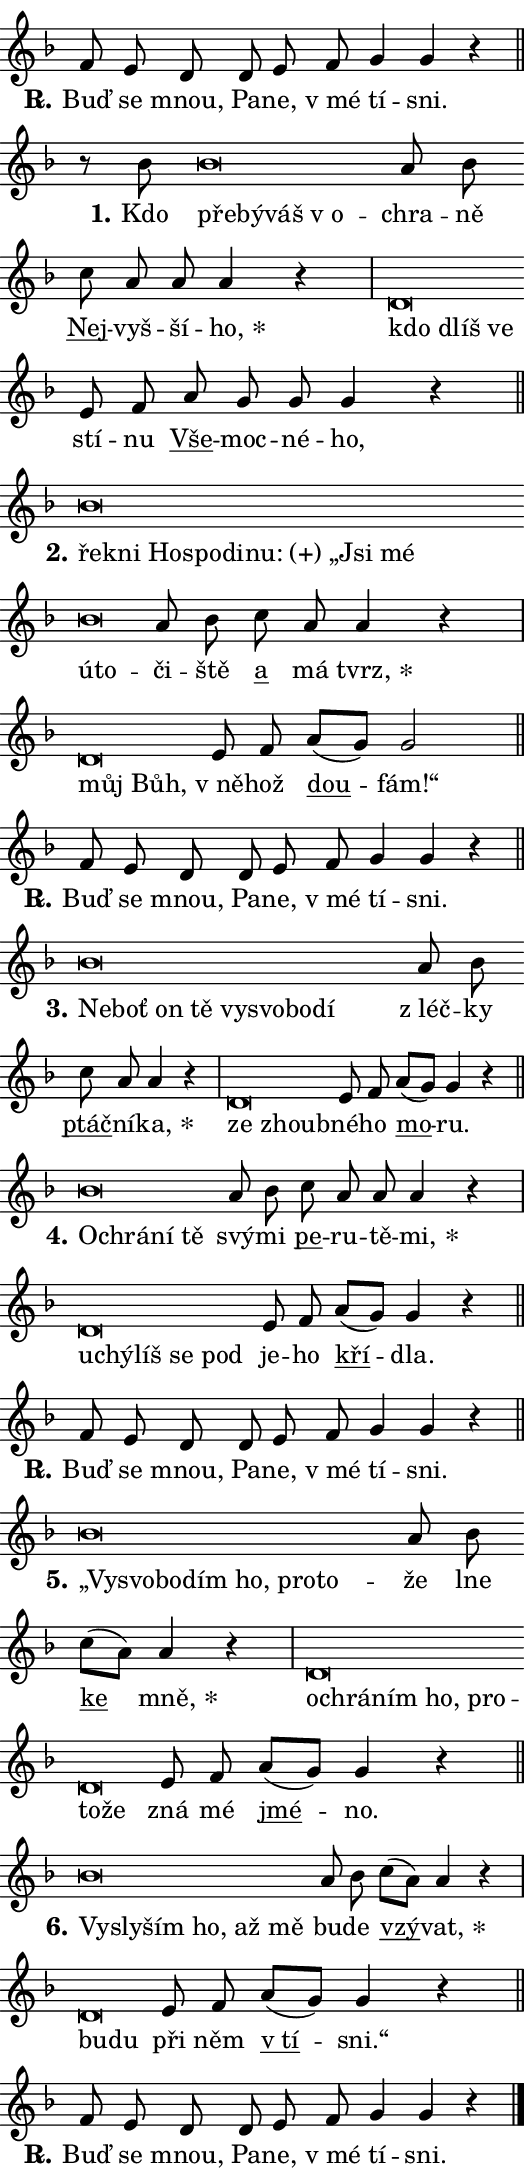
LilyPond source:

\version "2.24.0"
\header { tagline = "" }
\paper {
  indent = 0\cm
  top-margin = 0\cm
  right-margin = 0.13\cm % to fit lyric hyphens
  bottom-margin = 0\cm
  left-margin = 0\cm
  paper-width = 9\cm
  page-breaking = #ly:one-page-breaking
  system-system-spacing.basic-distance = #11
  score-system-spacing.basic-distance = #11
  ragged-last = ##f
}


%% Author: Thomas Morley
%% https://lists.gnu.org/archive/html/lilypond-user/2020-05/msg00002.html
#(define (line-position grob)
"Returns position of @var[grob} in current system:
   @code{'start}, if at first time-step
   @code{'end}, if at last time-step
   @code{'middle} otherwise
"
  (let* ((col (ly:item-get-column grob))
         (ln (ly:grob-object col 'left-neighbor))
         (rn (ly:grob-object col 'right-neighbor))
         (col-to-check-left (if (ly:grob? ln) ln col))
         (col-to-check-right (if (ly:grob? rn) rn col))
         (break-dir-left
           (and
             (ly:grob-property col-to-check-left 'non-musical #f)
             (ly:item-break-dir col-to-check-left)))
         (break-dir-right
           (and
             (ly:grob-property col-to-check-right 'non-musical #f)
             (ly:item-break-dir col-to-check-right))))
        (cond ((eqv? 1 break-dir-left) 'start)
              ((eqv? -1 break-dir-right) 'end)
              (else 'middle))))

#(define (tranparent-at-line-position vctor)
  (lambda (grob)
  "Relying on @code{line-position} select the relevant enry from @var{vctor}.
Used to determine transparency,"
    (case (line-position grob)
      ((end) (not (vector-ref vctor 0)))
      ((middle) (not (vector-ref vctor 1)))
      ((start) (not (vector-ref vctor 2))))))

noteHeadBreakVisibility =
#(define-music-function (break-visibility)(vector?)
"Makes @code{NoteHead}s transparent relying on @var{break-visibility}"
#{
  \override NoteHead.transparent =
    #(tranparent-at-line-position break-visibility)
#})

#(define delete-ledgers-for-transparent-note-heads
  (lambda (grob)
    "Reads whether a @code{NoteHead} is transparent.
If so this @code{NoteHead} is removed from @code{'note-heads} from
@var{grob}, which is supposed to be @code{LedgerLineSpanner}.
As a result ledgers are not printed for this @code{NoteHead}"
    (let* ((nhds-array (ly:grob-object grob 'note-heads))
           (nhds-list
             (if (ly:grob-array? nhds-array)
                 (ly:grob-array->list nhds-array)
                 '()))
           ;; Relies on the transparent-property being done before
           ;; Staff.LedgerLineSpanner.after-line-breaking is executed.
           ;; This is fragile ...
           (to-keep
             (remove
               (lambda (nhd)
                 (ly:grob-property nhd 'transparent #f))
               nhds-list)))
      ;; TODO find a better method to iterate over grob-arrays, similiar
      ;; to filter/remove etc for lists
      ;; For now rebuilt from scratch
      (set! (ly:grob-object grob 'note-heads)  '())
      (for-each
        (lambda (nhd)
          (ly:pointer-group-interface::add-grob grob 'note-heads nhd))
        to-keep))))

squashNotes = {
  \override NoteHead.X-extent = #'(-0.2 . 0.2)
  \override NoteHead.Y-extent = #'(-0.75 . 0)
  \override NoteHead.stencil =
    #(lambda (grob)
       (let ((pos (ly:grob-property grob 'staff-position)))
         (begin
           (if (< pos -7) (display "ERROR: Lower brevis then expected\n") (display ""))
           (if (<= pos -6) ly:text-interface::print ly:note-head::print))))
}
unSquashNotes = {
  \revert NoteHead.X-extent
  \revert NoteHead.Y-extent
  \revert NoteHead.stencil
}

hideNotes = \noteHeadBreakVisibility #begin-of-line-visible
unHideNotes = \noteHeadBreakVisibility #all-visible

% work-around for resetting accidentals
% https://lilypond.org/doc/v2.23/Documentation/notation/displaying-rhythms#unmetered-music
cadenzaMeasure = {
  \cadenzaOff
  \partial 1024 s1024
  \cadenzaOn
}

#(define-markup-command (accent layout props text) (markup?)
  "Underline accented syllable"
  (interpret-markup layout props
    #{\markup \override #'(offset . 4.3) \underline { #text }#}))

responsum = \markup \concat {
  "R" \hspace #-1.05 \path #0.1 #'((moveto 0 0.07) (lineto 0.9 0.8)) \hspace #0.05 "."
}

spaceSize = #0.6828661417322834 % exact space size for TeX Gyre Schola

\layout {
  \context {
    \Staff
    \remove "Time_signature_engraver"
    \override LedgerLineSpanner.after-line-breaking = #delete-ledgers-for-transparent-note-heads
  }
  \context {
    \Lyrics {
      \override LyricSpace.minimum-distance = \spaceSize
      \override LyricText.font-name = #"TeX Gyre Schola"
      \override LyricText.font-size = 1
      \override StanzaNumber.font-name = #"TeX Gyre Schola Bold"
      \override StanzaNumber.font-size = 1
    }
  }
  \context {
    \Score 
    \override NoteHead.text =
      #(lambda (grob) 
        (let ((pos (ly:grob-property grob 'staff-position)))
          #{\markup {
            \combine
              \halign #-0.55 \raise #(if (= pos -6) 0 0.5) \override #'(thickness . 2) \draw-line #'(3.2 . 0)
              \musicglyph "noteheads.sM1"
          }#}))
  }
}

% magnetic-lyrics.ily
%
%   written by
%     Jean Abou Samra <jean@abou-samra.fr>
%     Werner Lemberg <wl@gnu.org>
%
%   adapted by
%     Jiri Hon <jiri.hon@gmail.com>
%
% Version 2022-Apr-15

% https://www.mail-archive.com/lilypond-user@gnu.org/msg149350.html

#(define (Left_hyphen_pointer_engraver context)
   "Collect syllable-hyphen-syllable occurrences in lyrics and store
them in properties.  This engraver only looks to the left.  For
example, if the lyrics input is @code{foo -- bar}, it does the
following.

@itemize @bullet
@item
Set the @code{text} property of the @code{LyricHyphen} grob between
@q{foo} and @q{bar} to @code{foo}.

@item
Set the @code{left-hyphen} property of the @code{LyricText} grob with
text @q{foo} to the @code{LyricHyphen} grob between @q{foo} and
@q{bar}.
@end itemize

Use this auxiliary engraver in combination with the
@code{lyric-@/text::@/apply-@/magnetic-@/offset!} hook."
   (let ((hyphen #f)
         (text #f))
     (make-engraver
      (acknowledgers
       ((lyric-syllable-interface engraver grob source-engraver)
        (set! text grob)))
      (end-acknowledgers
       ((lyric-hyphen-interface engraver grob source-engraver)
        ;(when (not (grob::has-interface grob 'lyric-space-interface))
          (set! hyphen grob)));)
      ((stop-translation-timestep engraver)
       (when (and text hyphen)
         (ly:grob-set-object! text 'left-hyphen hyphen))
       (set! text #f)
       (set! hyphen #f)))))

#(define (lyric-text::apply-magnetic-offset! grob)
   "If the space between two syllables is less than the value in
property @code{LyricText@/.details@/.squash-threshold}, move the right
syllable to the left so that it gets concatenated with the left
syllable.

Use this function as a hook for
@code{LyricText@/.after-@/line-@/breaking} if the
@code{Left_@/hyphen_@/pointer_@/engraver} is active."
   (let ((hyphen (ly:grob-object grob 'left-hyphen #f)))
     (when hyphen
       (let ((left-text (ly:spanner-bound hyphen LEFT)))
         (when (grob::has-interface left-text 'lyric-syllable-interface)
           (let* ((common (ly:grob-common-refpoint grob left-text X))
                  (this-x-ext (ly:grob-extent grob common X))
                  (left-x-ext
                   (begin
                     ;; Trigger magnetism for left-text.
                     (ly:grob-property left-text 'after-line-breaking)
                     (ly:grob-extent left-text common X)))
                  ;; `delta` is the gap width between two syllables.
                  (delta (- (interval-start this-x-ext)
                            (interval-end left-x-ext)))
                  (details (ly:grob-property grob 'details))
                  (threshold (assoc-get 'squash-threshold details 0.2)))
             (when (< delta threshold)
               (let* (;; We have to manipulate the input text so that
                      ;; ligatures crossing syllable boundaries are not
                      ;; disabled.  For languages based on the Latin
                      ;; script this is essentially a beautification.
                      ;; However, for non-Western scripts it can be a
                      ;; necessity.
                      (lt (ly:grob-property left-text 'text))
                      (rt (ly:grob-property grob 'text))
                      (is-space (grob::has-interface hyphen 'lyric-space-interface))
                      (space (if is-space " " ""))
                      (extra-delta (if is-space spaceSize 0))
                      ;; Append new syllable.
                      (ltrt-space (if (and (string? lt) (string? rt))
                                (string-append lt space rt)
                                (make-concat-markup (list lt space rt))))
                      ;; Right-align `ltrt` to the right side.
                      (ltrt-space-markup (grob-interpret-markup
                               grob
                               (make-translate-markup
                                (cons (interval-length this-x-ext) 0)
                                (make-right-align-markup ltrt-space)))))
                 (begin
                   ;; Don't print `left-text`.
                   (ly:grob-set-property! left-text 'stencil #f)
                   ;; Set text and stencil (which holds all collected
                   ;; syllables so far) and shift it to the left.
                   (ly:grob-set-property! grob 'text ltrt-space)
                   (ly:grob-set-property! grob 'stencil ltrt-space-markup)
                   (ly:grob-translate-axis! grob (- (- delta extra-delta)) X))))))))))


#(define (lyric-hyphen::displace-bounds-first grob)
   ;; Make very sure this callback isn't triggered too early.
   (let ((left (ly:spanner-bound grob LEFT))
         (right (ly:spanner-bound grob RIGHT)))
     (ly:grob-property left 'after-line-breaking)
     (ly:grob-property right 'after-line-breaking)
     (ly:lyric-hyphen::print grob)))

squashThreshold = #0.4

\layout {
  \context {
    \Lyrics
    \consists #Left_hyphen_pointer_engraver
    \override LyricText.after-line-breaking =
      #lyric-text::apply-magnetic-offset!
    \override LyricHyphen.stencil = #lyric-hyphen::displace-bounds-first
    \override LyricText.details.squash-threshold = \squashThreshold
    \override LyricHyphen.minimum-distance = 0
    \override LyricHyphen.minimum-length = \squashThreshold
  }
}

squashText = \override LyricText.details.squash-threshold = 9999
unSquashText = \override LyricText.details.squash-threshold = \squashThreshold

leftText = \override LyricText.self-alignment-X = #LEFT
unLeftText = \revert LyricText.self-alignment-X

starOffset = #(lambda (grob) 
                (let ((x_offset (ly:self-alignment-interface::aligned-on-x-parent grob)))
                  (if (= x_offset 0) 0 (+ x_offset 1.2))))

star = #(define-music-function (syllable)(string?)
"Append star separator at the end of a syllable"
#{
  \once \override LyricText.X-offset = #starOffset
  \lyricmode { \markup {
    #syllable
    \override #'((font-name . "TeX Gyre Schola Bold")) \hspace #0.2 \lower #0.65 \larger "*"
  } }
#})

starAccent = #(define-music-function (syllable)(string?)
"Append star separator at the end of a syllable and make accent"
#{
  \once \override LyricText.X-offset = #starOffset
  \lyricmode { \markup {
    \accent #syllable
    \override #'((font-name . "TeX Gyre Schola Bold")) \hspace #0.2 \lower #0.65 \larger "*"
  } }
#})

breath = #(define-music-function (syllable)(string?)
"Append breathing indicator at the end of a syllable"
#{
  \lyricmode { \markup { #syllable "+" } }
#})

optionalBreath = #(define-music-function (syllable)(string?)
"Append optional breathing indicator at the end of a syllable"
#{
  \lyricmode { \markup { #syllable "(+)" } }
#})


\score {
    <<
        \new Voice = "melody" { \cadenzaOn \key f \major \relative { f'8 e d \bar "" d e f \bar "" g4 g r \cadenzaMeasure \bar "||" \break } }
        \new Lyrics \lyricsto "melody" { \lyricmode { \set stanza = \responsum
Buď se mnou, Pa -- ne, "v mé" tí -- sni. } }
    >>
    \layout {}
}

\score {
    <<
        \new Voice = "melody" { \cadenzaOn \key f \major \relative { r8 bes'8 \squashNotes bes\breve*1/16 \hideNotes \breve*1/16 \bar "" \breve*1/16 \breve*1/16 \bar "" \unHideNotes \unSquashNotes a8 bes \bar "" c a a a4 r \cadenzaMeasure \bar "|" \squashNotes d,\breve*1/16 \hideNotes \breve*1/16 \breve*1/16 \bar "" \unHideNotes \unSquashNotes e8 f \bar "" a g g g4 r \cadenzaMeasure \bar "||" \break } }
        \new Lyrics \lyricsto "melody" { \lyricmode { \set stanza = "1."
Kdo \leftText pře -- \squashText bý -- váš "v o" -- \unLeftText \unSquashText chra -- ně \markup \accent Nej -- vyš -- ší -- \star ho, \leftText kdo \squashText dlíš ve \unLeftText \unSquashText stí -- nu \markup \accent Vše -- moc -- né -- ho, } }
    >>
    \layout {}
}

\score {
    <<
        \new Voice = "melody" { \cadenzaOn \key f \major \relative { \squashNotes bes'\breve*1/16 \hideNotes \breve*1/16 \bar "" \breve*1/16 \bar "" \breve*1/16 \bar "" \breve*1/16 \bar "" \breve*1/16 \bar "" \breve*1/16 \bar "" \breve*1/16 \bar "" \breve*1/16 \breve*1/16 \bar "" \unHideNotes \unSquashNotes a8 bes \bar "" c a a4 r \cadenzaMeasure \bar "|" \squashNotes d,\breve*1/16 \hideNotes \breve*1/16 \bar "" \unHideNotes \unSquashNotes e8 f \bar "" a[( g)] g2 \cadenzaMeasure \bar "||" \break } }
        \new Lyrics \lyricsto "melody" { \lyricmode { \set stanza = "2."
\leftText řek -- \squashText ni Ho -- spo -- di -- \optionalBreath nu: „Jsi mé ú -- to -- \unLeftText \unSquashText či -- ště \markup \accent a má \star tvrz, \leftText můj \squashText Bůh, \unLeftText \unSquashText "v ně" -- hož \markup \accent dou -- fám!“ } }
    >>
    \layout {}
}

\score {
    <<
        \new Voice = "melody" { \cadenzaOn \key f \major \relative { f'8 e d \bar "" d e f \bar "" g4 g r \cadenzaMeasure \bar "||" \break } }
        \new Lyrics \lyricsto "melody" { \lyricmode { \set stanza = \responsum
Buď se mnou, Pa -- ne, "v mé" tí -- sni. } }
    >>
    \layout {}
}

\score {
    <<
        \new Voice = "melody" { \cadenzaOn \key f \major \relative { \squashNotes bes'\breve*1/16 \hideNotes \breve*1/16 \bar "" \breve*1/16 \bar "" \breve*1/16 \bar "" \breve*1/16 \bar "" \breve*1/16 \bar "" \breve*1/16 \breve*1/16 \bar "" \unHideNotes \unSquashNotes a8 bes \bar "" c a a4 r \cadenzaMeasure \bar "|" \squashNotes d,\breve*1/16 \hideNotes \breve*1/16 \bar "" \unHideNotes \unSquashNotes e8 f \bar "" a[( g)] g4 r \cadenzaMeasure \bar "||" \break } }
        \new Lyrics \lyricsto "melody" { \lyricmode { \set stanza = "3."
\leftText Ne -- \squashText boť on tě vy -- svo -- bo -- dí \unLeftText \unSquashText "z léč" -- ky \markup \accent ptáč -- ní -- \star ka, \leftText ze \squashText zhoub -- \unLeftText \unSquashText né -- ho \markup \accent mo -- ru. } }
    >>
    \layout {}
}

\score {
    <<
        \new Voice = "melody" { \cadenzaOn \key f \major \relative { \squashNotes bes'\breve*1/16 \hideNotes \breve*1/16 \bar "" \breve*1/16 \breve*1/16 \bar "" \unHideNotes \unSquashNotes a8 bes \bar "" c a a a4 r \cadenzaMeasure \bar "|" \squashNotes d,\breve*1/16 \hideNotes \breve*1/16 \bar "" \breve*1/16 \bar "" \breve*1/16 \breve*1/16 \bar "" \unHideNotes \unSquashNotes e8 f \bar "" a[( g)] g4 r \cadenzaMeasure \bar "||" \break } }
        \new Lyrics \lyricsto "melody" { \lyricmode { \set stanza = "4."
\leftText O -- \squashText chrá -- ní tě \unLeftText \unSquashText svý -- mi \markup \accent pe -- ru -- tě -- \star mi, \leftText u -- \squashText chý -- líš se pod \unLeftText \unSquashText je -- ho \markup \accent kří -- dla. } }
    >>
    \layout {}
}

\score {
    <<
        \new Voice = "melody" { \cadenzaOn \key f \major \relative { f'8 e d \bar "" d e f \bar "" g4 g r \cadenzaMeasure \bar "||" \break } }
        \new Lyrics \lyricsto "melody" { \lyricmode { \set stanza = \responsum
Buď se mnou, Pa -- ne, "v mé" tí -- sni. } }
    >>
    \layout {}
}

\score {
    <<
        \new Voice = "melody" { \cadenzaOn \key f \major \relative { \squashNotes bes'\breve*1/16 \hideNotes \breve*1/16 \bar "" \breve*1/16 \bar "" \breve*1/16 \bar "" \breve*1/16 \bar "" \breve*1/16 \breve*1/16 \bar "" \unHideNotes \unSquashNotes a8 bes \bar "" c[( a)] a4 r \cadenzaMeasure \bar "|" \squashNotes d,\breve*1/16 \hideNotes \breve*1/16 \bar "" \breve*1/16 \bar "" \breve*1/16 \bar "" \breve*1/16 \bar "" \breve*1/16 \breve*1/16 \bar "" \unHideNotes \unSquashNotes e8 f \bar "" a[( g)] g4 r \cadenzaMeasure \bar "||" \break } }
        \new Lyrics \lyricsto "melody" { \lyricmode { \set stanza = "5."
\leftText „Vy -- \squashText svo -- bo -- dím ho, pro -- to -- \unLeftText \unSquashText že lne \markup \accent ke \star mně, \leftText o -- \squashText chrá -- ním ho, pro -- to -- že \unLeftText \unSquashText zná mé \markup \accent jmé -- no. } }
    >>
    \layout {}
}

\score {
    <<
        \new Voice = "melody" { \cadenzaOn \key f \major \relative { \squashNotes bes'\breve*1/16 \hideNotes \breve*1/16 \bar "" \breve*1/16 \bar "" \breve*1/16 \bar "" \breve*1/16 \breve*1/16 \bar "" \unHideNotes \unSquashNotes a8 bes \bar "" c[( a)] a4 r \cadenzaMeasure \bar "|" \squashNotes d,\breve*1/16 \hideNotes \breve*1/16 \bar "" \unHideNotes \unSquashNotes e8 f \bar "" a[( g)] g4 r \cadenzaMeasure \bar "||" \break } }
        \new Lyrics \lyricsto "melody" { \lyricmode { \set stanza = "6."
\leftText Vy -- \squashText sly -- ším ho, až mě \unLeftText \unSquashText bu -- de \markup \accent vzý -- \star vat, \leftText bu -- \squashText du \unLeftText \unSquashText při něm \markup \accent "v tí" -- sni.“ } }
    >>
    \layout {}
}

\score {
    <<
        \new Voice = "melody" { \cadenzaOn \key f \major \relative { f'8 e d \bar "" d e f \bar "" g4 g r \cadenzaMeasure \bar "||" \break } \bar "|." }
        \new Lyrics \lyricsto "melody" { \lyricmode { \set stanza = \responsum
Buď se mnou, Pa -- ne, "v mé" tí -- sni. } }
    >>
    \layout {}
}
